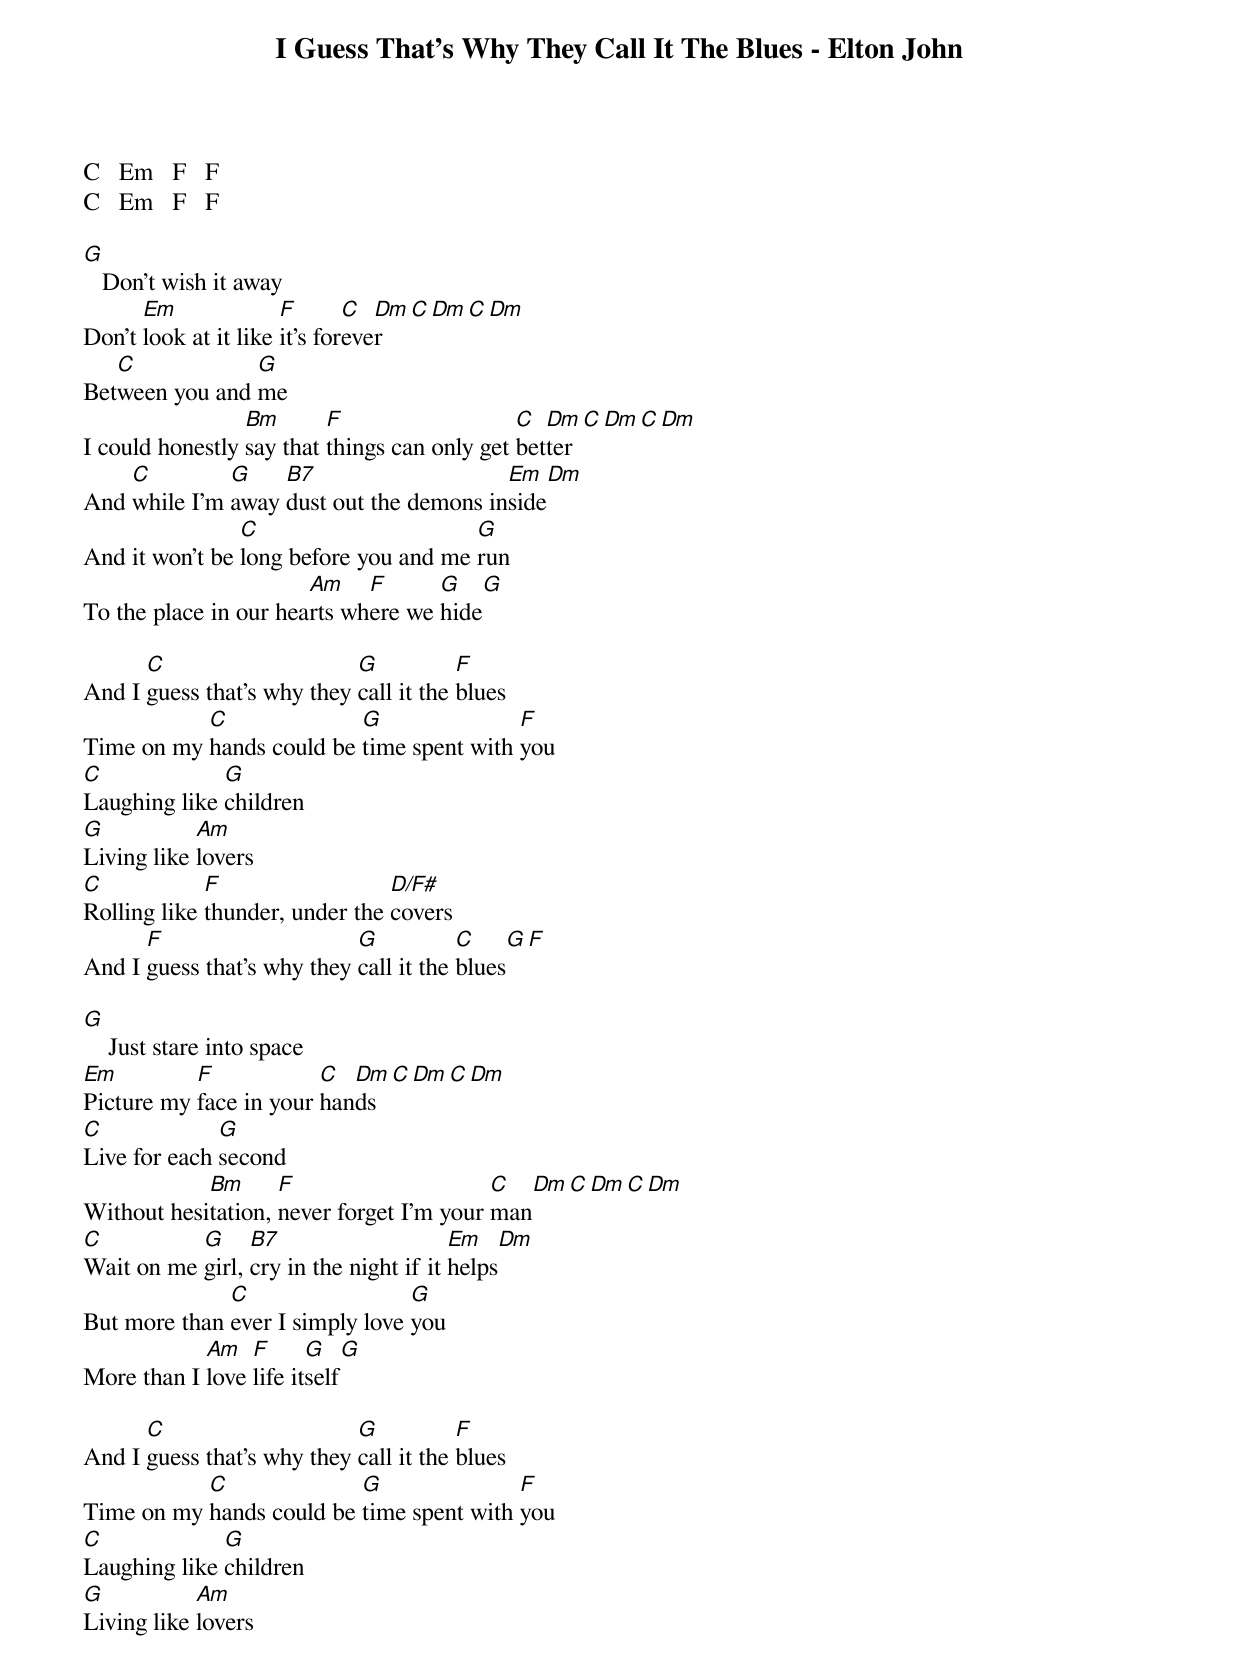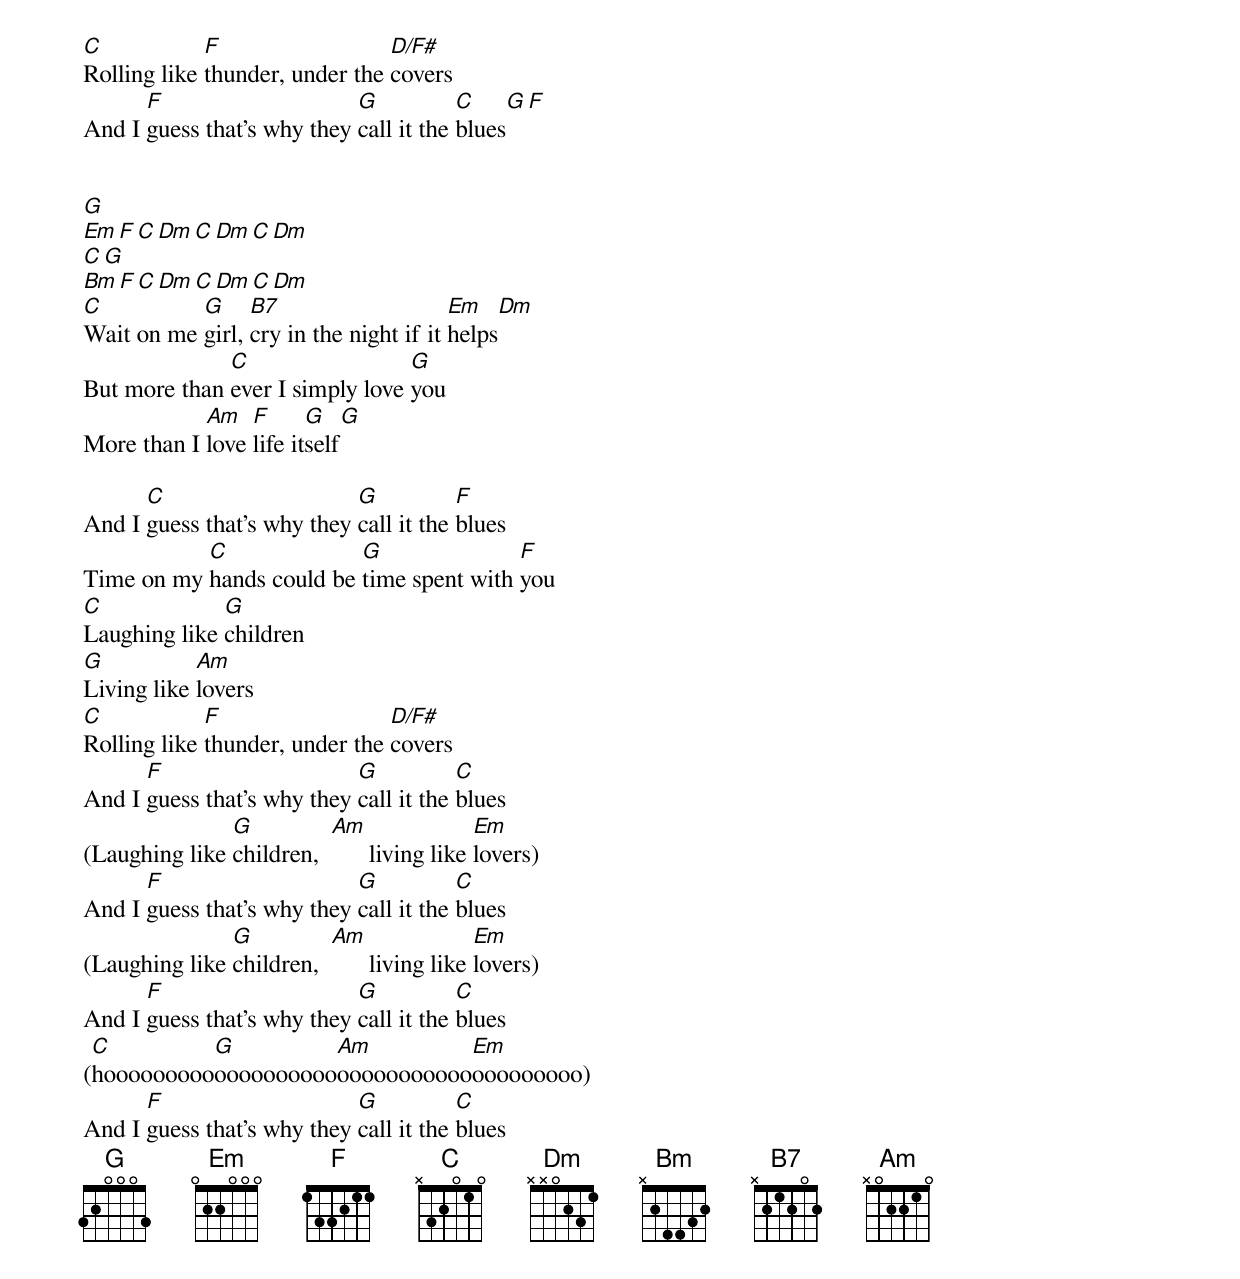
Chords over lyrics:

I Guess That's Why They Call It The Blues - Elton John

C   Em   F   F
C   Em   F   F

G
   Don't wish it away
      Em              F       C  Dm  C  Dm  C  Dm
Don't look at it like it's forever
   C            G
Between you and me
                 Bm       F                   C  Dm  C  Dm  C  Dm
I could honestly say that things can only get better
    C         G    B7                    Em    Dm
And while I'm away dust out the demons inside
                C                      G
And it won't be long before you and me run
                       Am    F      G     G
To the place in our hearts where we hide

      C                     G           F
And I guess that's why they call it the blues
           C              G               F
Time on my hands could be time spent with you
C             G
Laughing like children
G           Am
Living like lovers
C            F                  D/F#
Rolling like thunder, under the covers
      F                     G           C    G   F
And I guess that's why they call it the blues

G
    Just stare into space
Em         F            C  Dm  C  Dm  C  Dm
Picture my face in your hands
C             G
Live for each second
            Bm	    F	                  C  Dm  C  Dm  C  Dm
Without hesitation, never forget I'm your man
C          G     B7                     Em    Dm
Wait on me girl, cry in the night if it helps
              C                  G
But more than ever I simply love you
            Am   F      G      G
More than I love life itself

      C                     G           F
And I guess that's why they call it the blues
           C              G               F
Time on my hands could be time spent with you
C             G
Laughing like children
G           Am
Living like lovers
C            F                  D/F#
Rolling like thunder, under the covers
      F                     G           C    G   F
And I guess that's why they call it the blues

{Harmonica solo}

G
      Em              F       C  Dm  C  Dm  C  Dm
   C            G
   Bm       F                 C  Dm  C  Dm  C  Dm
C          G     B7                     Em    Dm
Wait on me girl, cry in the night if it helps
              C                  G
But more than ever I simply love you
            Am   F      G      G
More than I love life itself

      C                     G           F
And I guess that's why they call it the blues
           C              G               F
Time on my hands could be time spent with you
C             G
Laughing like children
G           Am
Living like lovers
C            F                  D/F#
Rolling like thunder, under the covers
      F                     G           C
And I guess that's why they call it the blues
               G          Am                Em
(Laughing like children,        living like lovers)
      F                     G           C
And I guess that's why they call it the blues
               G          Am                Em
(Laughing like children,        living like lovers)
      F                     G           C
And I guess that's why they call it the blues
 C         G         Am         Em
(hooooooooooooooooooooooooooooooooooooooo)
      F                     G           C
And I guess that's why they call it the blues
